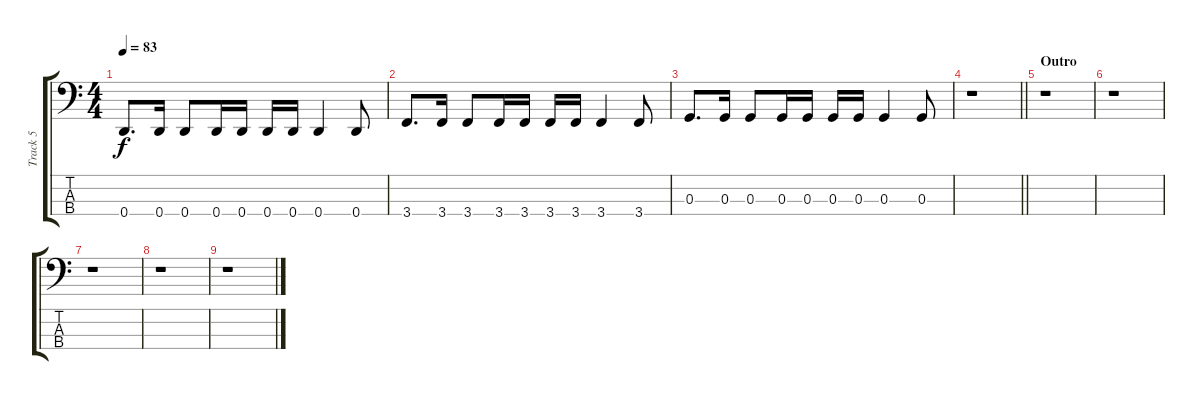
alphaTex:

\track ("Track 5" "Track 5") {instrument electricbasspick}
\staff {score tabs}
\tuning (F2 C2 G1 D1) {hide}
\ts (4 4)
\tempo 83
\clef f4
\ks c
0.4.8{d dy f} 0.4.16 0.4.8 0.4.16 0.4.16 0.4.16 0.4.16 0.4.4 0.4.8 |
3.4.8{d} 3.4.16 3.4.8 3.4.16 3.4.16 3.4.16 3.4.16 3.4.4 3.4.8 |
0.3.8{d} 0.3.16 0.3.8 0.3.16 0.3.16 0.3.16 0.3.16 0.3.4 0.3.8 |
\barLineRight lightlight
r.1 |
\section ("" "Outro")
r.1 |
r.1 |
r.1 |
r.1 |
r.1
